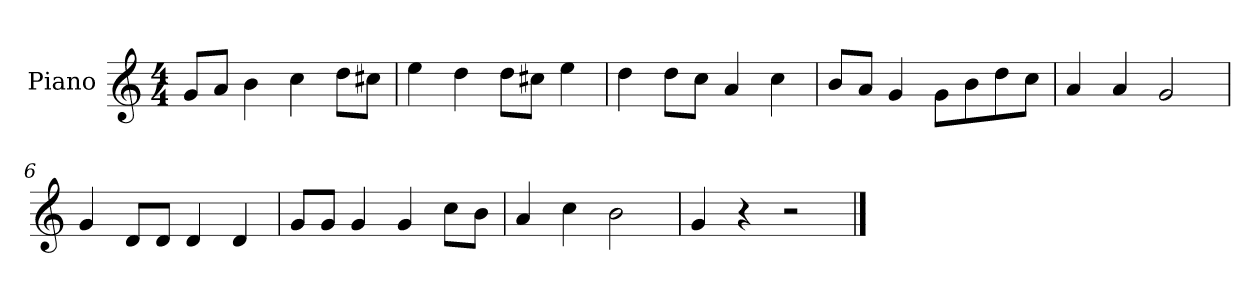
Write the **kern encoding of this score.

**kern
*part1
*staff1
*I"Piano
*I'P-no
*clefG2
*k[]
*M4/4
*MM90
=1
8g/L
8a/J
4b\
4cc\
8dd\L
8cc#X\J
=2
4ee\
4dd\
8dd\L
8cc#X\J
4ee\
=3
4dd\
8dd\L
8cc\J
4a/
4cc\
=4
8b/L
8a/J
4g/
8g\L
8b\
8dd\
8cc\J
=5
4a/
4a/
2g/
=6
4g/
8d/L
8d/J
4d/
4d/
!!LO:LB:g=z
=7
8g/L
8g/J
4g/
4g/
8cc\L
8b\J
=8
4a/
4cc\
2b\
=9
4g/
4r
2r
==
*-
